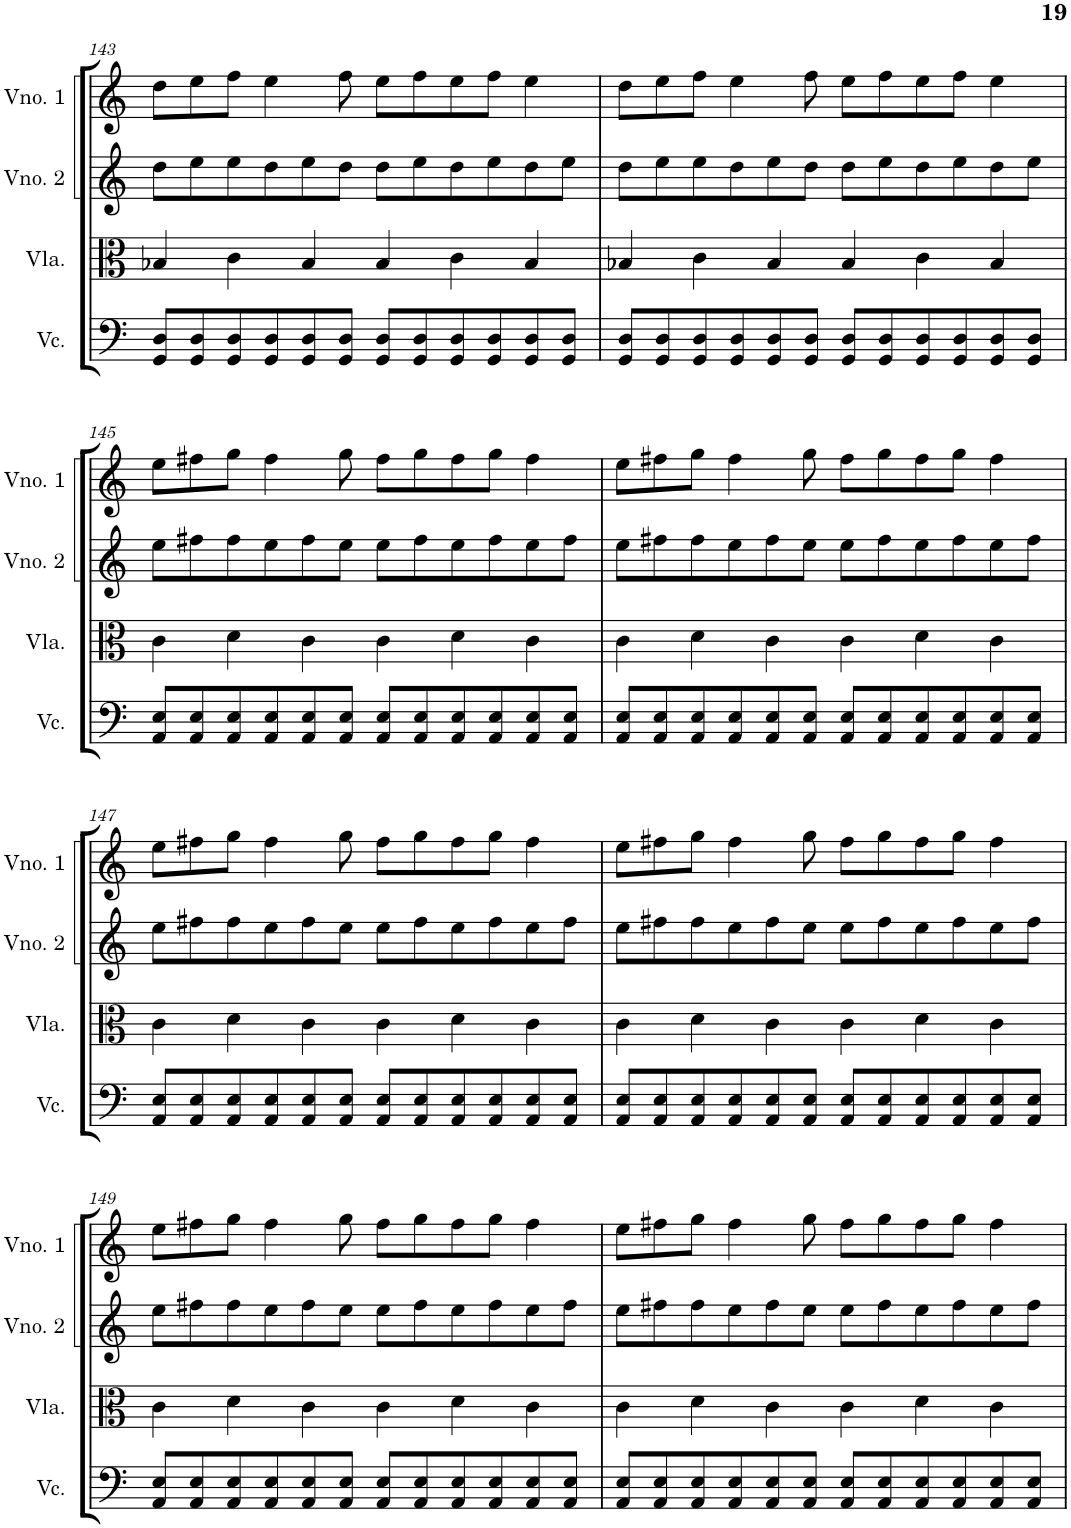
**kern	**kern	**kern	**kern
*part4	*part3	*part2	*part1
*staff4	*staff3	*staff2	*staff1
*I"Violoncelo	*I"Viola	*I"Violino 2	*I"Violino 1
*I'Vc.	*I'Vla.	*I'Vno. 2	*I'Vno. 1
!!LO:PB:g=z
*clefF4	*clefC3	*clefG2	*clefG2
*k[]	*k[]	*k[]	*k[]
*M6/4	*M6/4	*M6/4	*M6/4
=143	=143	=143	=143
8GG/ 8D/L	4B-X/	8dd\L	8dd\L
8GG/ 8D/	.	8ee\	8ee\
8GG/ 8D/	4c\	8ee\	8ff\J
8GG/ 8D/	.	8dd\	4ee\
8GG/ 8D/	4B-/	8ee\	.
8GG/ 8D/J	.	8dd\J	8ff\
8GG/ 8D/L	4B-/	8dd\L	8ee\L
8GG/ 8D/	.	8ee\	8ff\
8GG/ 8D/	4c\	8dd\	8ee\
8GG/ 8D/	.	8ee\	8ff\J
8GG/ 8D/	4B-/	8dd\	4ee\
8GG/ 8D/J	.	8ee\J	.
=144	=144	=144	=144
8GG/ 8D/L	4B-X/	8dd\L	8dd\L
8GG/ 8D/	.	8ee\	8ee\
8GG/ 8D/	4c\	8ee\	8ff\J
8GG/ 8D/	.	8dd\	4ee\
8GG/ 8D/	4B-/	8ee\	.
8GG/ 8D/J	.	8dd\J	8ff\
8GG/ 8D/L	4B-/	8dd\L	8ee\L
8GG/ 8D/	.	8ee\	8ff\
8GG/ 8D/	4c\	8dd\	8ee\
8GG/ 8D/	.	8ee\	8ff\J
8GG/ 8D/	4B-/	8dd\	4ee\
8GG/ 8D/J	.	8ee\J	.
!!LO:LB:g=z
=145	=145	=145	=145
8AA/ 8E/L	4c\	8ee\L	8ee\L
8AA/ 8E/	.	8ff#X\	8ff#X\
8AA/ 8E/	4d\	8ff#\	8gg\J
8AA/ 8E/	.	8ee\	4ff#\
8AA/ 8E/	4c\	8ff#\	.
8AA/ 8E/J	.	8ee\J	8gg\
8AA/ 8E/L	4c\	8ee\L	8ff#\L
8AA/ 8E/	.	8ff#\	8gg\
8AA/ 8E/	4d\	8ee\	8ff#\
8AA/ 8E/	.	8ff#\	8gg\J
8AA/ 8E/	4c\	8ee\	4ff#\
8AA/ 8E/J	.	8ff#\J	.
=146	=146	=146	=146
8AA/ 8E/L	4c\	8ee\L	8ee\L
8AA/ 8E/	.	8ff#X\	8ff#X\
8AA/ 8E/	4d\	8ff#\	8gg\J
8AA/ 8E/	.	8ee\	4ff#\
8AA/ 8E/	4c\	8ff#\	.
8AA/ 8E/J	.	8ee\J	8gg\
8AA/ 8E/L	4c\	8ee\L	8ff#\L
8AA/ 8E/	.	8ff#\	8gg\
8AA/ 8E/	4d\	8ee\	8ff#\
8AA/ 8E/	.	8ff#\	8gg\J
8AA/ 8E/	4c\	8ee\	4ff#\
8AA/ 8E/J	.	8ff#\J	.
!!LO:LB:g=z
=147	=147	=147	=147
8AA/ 8E/L	4c\	8ee\L	8ee\L
8AA/ 8E/	.	8ff#X\	8ff#X\
8AA/ 8E/	4d\	8ff#\	8gg\J
8AA/ 8E/	.	8ee\	4ff#\
8AA/ 8E/	4c\	8ff#\	.
8AA/ 8E/J	.	8ee\J	8gg\
8AA/ 8E/L	4c\	8ee\L	8ff#\L
8AA/ 8E/	.	8ff#\	8gg\
8AA/ 8E/	4d\	8ee\	8ff#\
8AA/ 8E/	.	8ff#\	8gg\J
8AA/ 8E/	4c\	8ee\	4ff#\
8AA/ 8E/J	.	8ff#\J	.
=148	=148	=148	=148
8AA/ 8E/L	4c\	8ee\L	8ee\L
8AA/ 8E/	.	8ff#X\	8ff#X\
8AA/ 8E/	4d\	8ff#\	8gg\J
8AA/ 8E/	.	8ee\	4ff#\
8AA/ 8E/	4c\	8ff#\	.
8AA/ 8E/J	.	8ee\J	8gg\
8AA/ 8E/L	4c\	8ee\L	8ff#\L
8AA/ 8E/	.	8ff#\	8gg\
8AA/ 8E/	4d\	8ee\	8ff#\
8AA/ 8E/	.	8ff#\	8gg\J
8AA/ 8E/	4c\	8ee\	4ff#\
8AA/ 8E/J	.	8ff#\J	.
!!LO:LB:g=z
=149	=149	=149	=149
8AA/ 8E/L	4c\	8ee\L	8ee\L
8AA/ 8E/	.	8ff#X\	8ff#X\
8AA/ 8E/	4d\	8ff#\	8gg\J
8AA/ 8E/	.	8ee\	4ff#\
8AA/ 8E/	4c\	8ff#\	.
8AA/ 8E/J	.	8ee\J	8gg\
8AA/ 8E/L	4c\	8ee\L	8ff#\L
8AA/ 8E/	.	8ff#\	8gg\
8AA/ 8E/	4d\	8ee\	8ff#\
8AA/ 8E/	.	8ff#\	8gg\J
8AA/ 8E/	4c\	8ee\	4ff#\
8AA/ 8E/J	.	8ff#\J	.
=150	=150	=150	=150
8AA/ 8E/L	4c\	8ee\L	8ee\L
8AA/ 8E/	.	8ff#X\	8ff#X\
8AA/ 8E/	4d\	8ff#\	8gg\J
8AA/ 8E/	.	8ee\	4ff#\
8AA/ 8E/	4c\	8ff#\	.
8AA/ 8E/J	.	8ee\J	8gg\
8AA/ 8E/L	4c\	8ee\L	8ff#\L
8AA/ 8E/	.	8ff#\	8gg\
8AA/ 8E/	4d\	8ee\	8ff#\
8AA/ 8E/	.	8ff#\	8gg\J
8AA/ 8E/	4c\	8ee\	4ff#\
8AA/ 8E/J	.	8ff#\J	.
=	=	=	=
*-	*-	*-	*-
